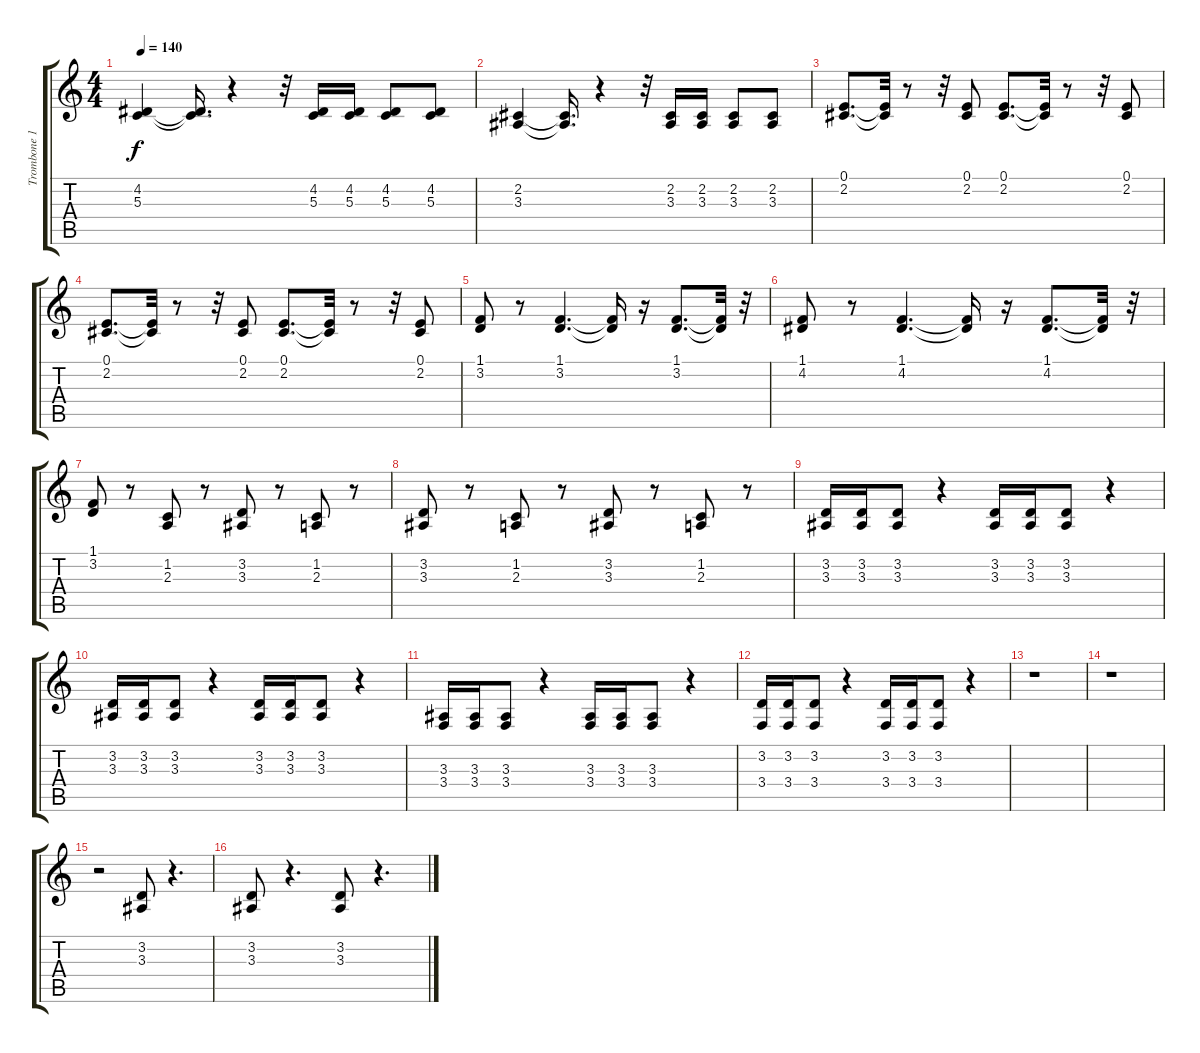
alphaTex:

\track ("Trombone 1" "Trombone 1") {instrument trombone}
\staff {score tabs}
\tuning (E4 B3 G3 D3 A2 E2) {hide}
\ts (4 4)
\tempo 140
\clef g2
\ks c
(4.2 5.3).4{dy f} (4.2{t} 5.3{t}).16{d} r.4 r.32 (4.2 5.3).16 (4.2 5.3).16 (4.2 5.3).8 (4.2 5.3).8 |
(2.2 3.3).4 (2.2{t} 3.3{t}).16{d} r.4 r.32 (2.2 3.3).16 (2.2 3.3).16 (2.2 3.3).8 (2.2 3.3).8 |
(0.1 2.2).8{d} (0.1{t} 2.2{t}).32 r.8 r.32 (0.1 2.2).8 (0.1 2.2).8{d} (0.1{t} 2.2{t}).32 r.8 r.32 (0.1 2.2).8 |
(0.1 2.2).8{d} (0.1{t} 2.2{t}).32 r.8 r.32 (0.1 2.2).8 (0.1 2.2).8{d} (0.1{t} 2.2{t}).32 r.8 r.32 (0.1 2.2).8 |
(1.1 3.2).8 r.8 (1.1 3.2).4{d} (1.1{t} 3.2{t}).16 r.16 (1.1 3.2).8{d} (1.1{t} 3.2{t}).32 r.32 |
(1.1 4.2).8 r.8 (1.1 4.2).4{d} (1.1{t} 4.2{t}).16 r.16 (1.1 4.2).8{d} (1.1{t} 4.2{t}).32 r.32 |
(1.1 3.2).8 r.8 (1.2 2.3).8 r.8 (3.2 3.3).8 r.8 (1.2 2.3).8 r.8 |
(3.2 3.3).8 r.8 (1.2 2.3).8 r.8 (3.2 3.3).8 r.8 (1.2 2.3).8 r.8 |
(3.2 3.3).16 (3.2 3.3).16 (3.2 3.3).8 r.4 (3.2 3.3).16 (3.2 3.3).16 (3.2 3.3).8 r.4 |
(3.2 3.3).16 (3.2 3.3).16 (3.2 3.3).8 r.4 (3.2 3.3).16 (3.2 3.3).16 (3.2 3.3).8 r.4 |
(3.3 3.4).16 (3.3 3.4).16 (3.3 3.4).8 r.4 (3.3 3.4).16 (3.3 3.4).16 (3.3 3.4).8 r.4 |
(3.2 3.4).16 (3.2 3.4).16 (3.2 3.4).8 r.4 (3.2 3.4).16 (3.2 3.4).16 (3.2 3.4).8 r.4 |
r.1 |
r.1 |
r.2 (3.2 3.3).8 r.4{d} |
(3.2 3.3).8 r.4{d} (3.2 3.3).8 r.4{d}
